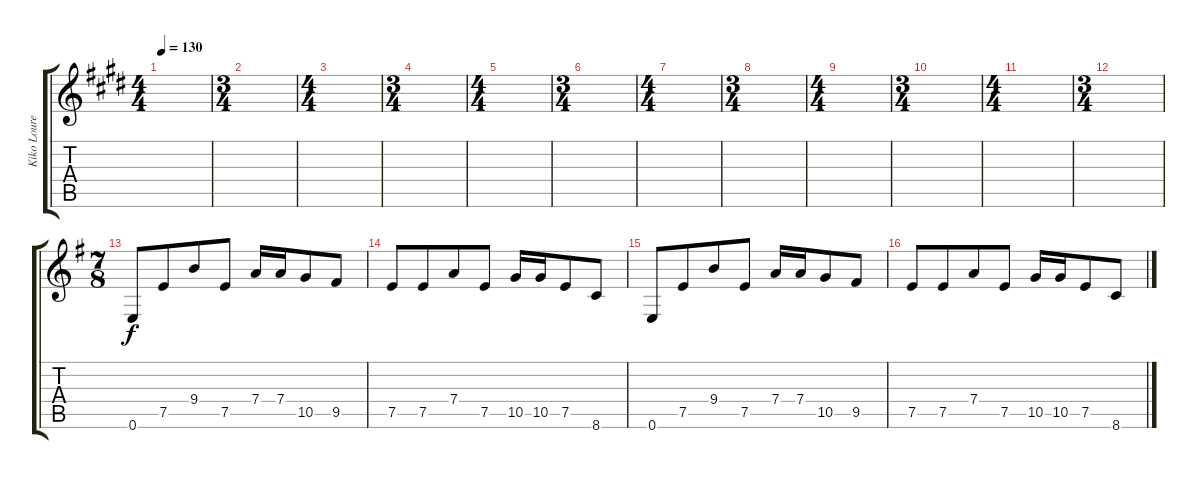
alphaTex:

\track ("Kiko Loureiro/Rafael Bittencourt" "Kiko Loure") {instrument overdrivenguitar}
\staff {score tabs}
\tuning (E4 B3 G3 D3 A2 E2) {hide}
\ts (4 4)
\tempo 130
\clef g2
\ks c#minor
|
\ts (3 4)
|
\ts (4 4)
|
\ts (3 4)
|
\ts (4 4)
|
\ts (3 4)
|
\ts (4 4)
|
\ts (3 4)
|
\ts (4 4)
|
\ts (3 4)
|
\ts (4 4)
|
\ts (3 4)
|
\ts (7 8)
\ks eminor
0.6.8 7.5.8 9.4.8 7.5.8 7.4.16 7.4.16 10.5.8 9.5.8 |
7.5.8 7.5.8 7.4.8 7.5.8 10.5.16 10.5.16 7.5.8 8.6.8 |
0.6.8 7.5.8 9.4.8 7.5.8 7.4.16 7.4.16 10.5.8 9.5.8 |
7.5.8 7.5.8 7.4.8 7.5.8 10.5.16 10.5.16 7.5.8 8.6.8
